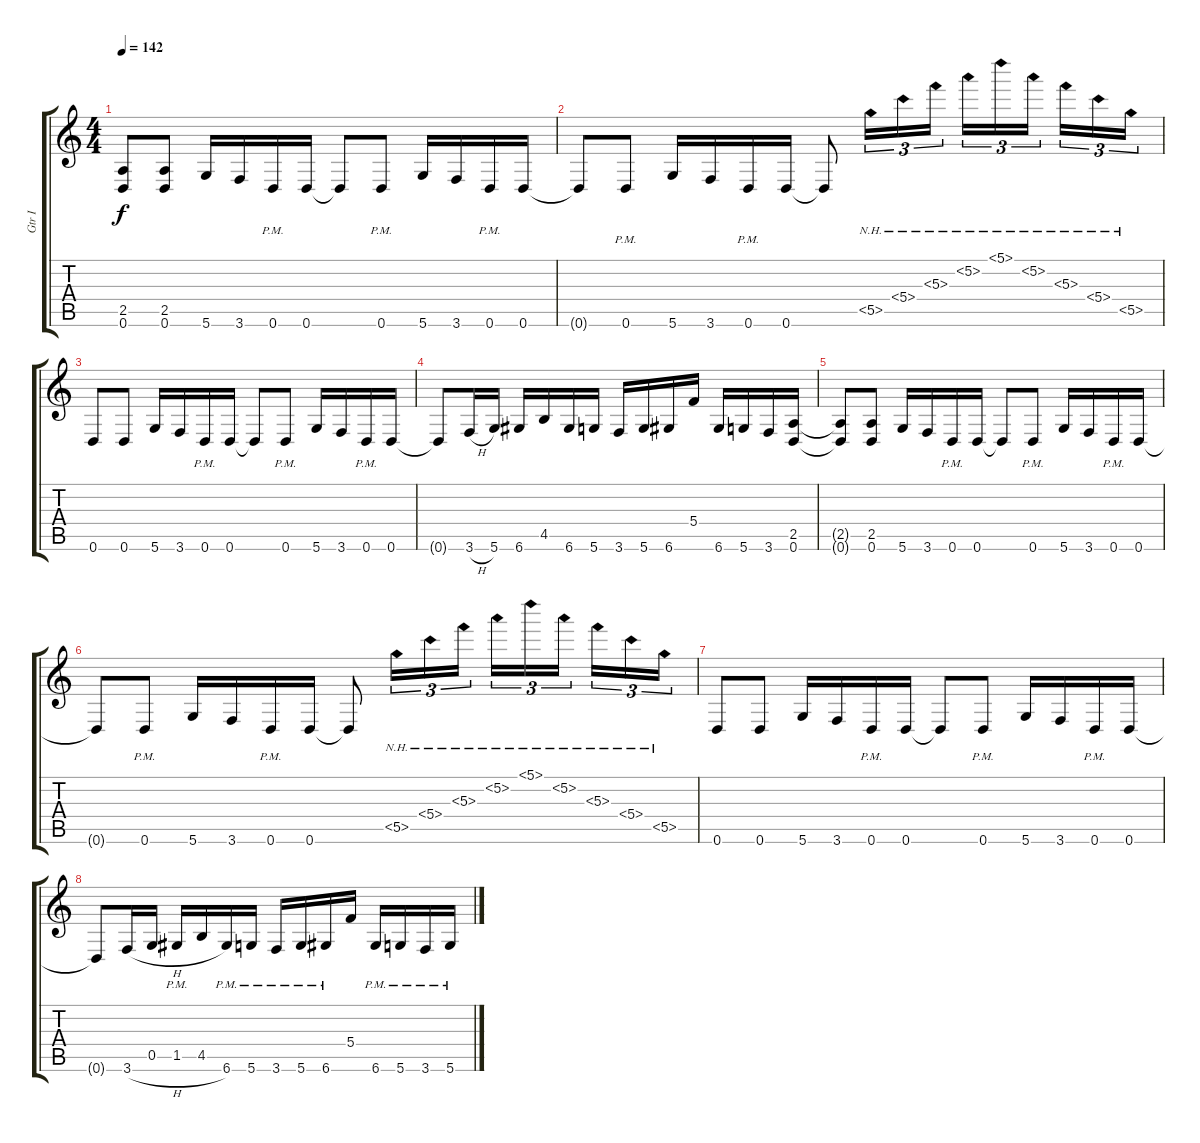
\track ("Gtr I" "Gtr I") {instrument overdrivenguitar}
\staff {score tabs}
\tuning (D4 A3 F3 C3 G2 D2) {hide}
\ts (4 4)
\tempo 142
\clef g2
\ks c
(2.5 0.6).8{dy f instrument overdrivenguitar} (2.5 0.6).8 5.6.16 3.6.16 0.6{pm}.16 0.6.16 0.6{t}.8 0.6{pm}.8 5.6.16 3.6.16 0.6{pm}.16 0.6.16 |
0.6{t}.8 0.6{pm}.8 5.6.16 3.6.16 0.6{pm}.16 0.6.16 0.6{t}.8 5.5{nh}.16{tu (3 2)} 5.4{nh}.16{tu (3 2)} 5.3{nh}.16{tu (3 2)} 5.2{nh}.16{tu (3 2)} 5.1{nh}.16{tu (3 2)} 5.2{nh}.16{tu (3 2) beam splitsecondary} 5.3{nh}.16{tu (3 2)} 5.4{nh}.16{tu (3 2)} 5.5{nh}.16{tu (3 2)} |
0.6.8 0.6.8 5.6.16 3.6.16 0.6{pm}.16 0.6.16 0.6{t}.8 0.6{pm}.8 5.6.16 3.6.16 0.6{pm}.16 0.6.16 |
0.6{t}.8 3.6{h}.16 5.6.16 6.6.16 4.5.16 6.6.16 5.6.16 3.6.16 5.6.16 6.6.16 5.4.16 6.6.16 5.6.16 3.6.16 (2.5 0.6).16 |
(2.5{t} 0.6{t}).8 (2.5 0.6).8 5.6.16 3.6.16 0.6{pm}.16 0.6.16 0.6{t}.8 0.6{pm}.8 5.6.16 3.6.16 0.6{pm}.16 0.6.16 |
0.6{t}.8 0.6{pm}.8 5.6.16 3.6.16 0.6{pm}.16 0.6.16 0.6{t}.8 5.5{nh}.16{tu (3 2)} 5.4{nh}.16{tu (3 2)} 5.3{nh}.16{tu (3 2)} 5.2{nh}.16{tu (3 2)} 5.1{nh}.16{tu (3 2)} 5.2{nh}.16{tu (3 2) beam splitsecondary} 5.3{nh}.16{tu (3 2)} 5.4{nh}.16{tu (3 2)} 5.5{nh}.16{tu (3 2)} |
0.6.8 0.6.8 5.6.16 3.6.16 0.6{pm}.16 0.6.16 0.6{t}.8 0.6{pm}.8 5.6.16 3.6.16 0.6{pm}.16 0.6.16 |
0.6{t}.8 3.6{h}.16 0.5.16 1.5{pm}.16 4.5.16 6.6{pm}.16 5.6{pm}.16 3.6{pm}.16 5.6{pm}.16 6.6{pm}.16 5.4.16 6.6{pm}.16 5.6{pm}.16 3.6{pm}.16 5.6{pm}.16
